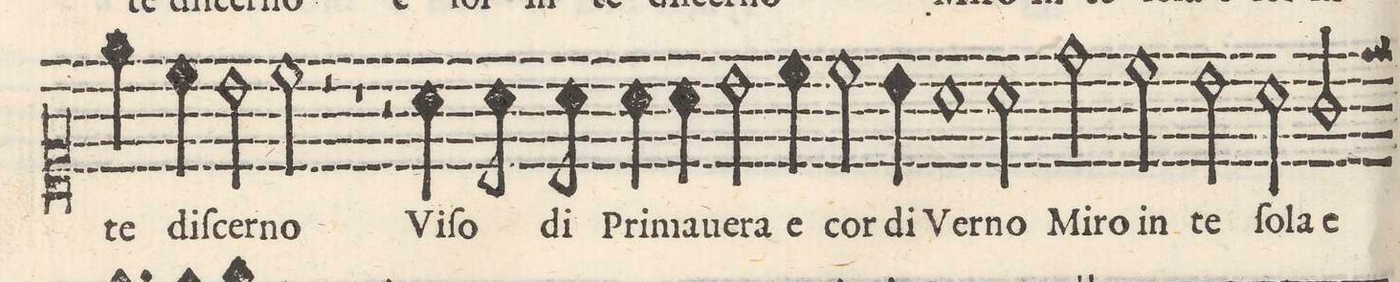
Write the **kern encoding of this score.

**kern	**text
*I"Canto	*
*clefC1	*
*k[]	*
*met(C)	*
*M2/1	*
4ee\	te
4cc\	diſ-
2b\	-cer-
=27-	=27-
2cc\	-no
2r	.
1r	.
=28-	=28-
2r	.
4a\	Vi-
8a\	-ſo
8a\	di
4a\	Pri-
4a\	-ma-
2b\	-ue-
=29-	=29-
4cc\	-ra e
2cc\	cor-
4b\	-di
1a	Ver-
=30-	=30-
2a\	-no
2dd\	Mi-
2cc\	-ro in
2b\	te
=31-	=31-
2a\	ſo-
2g/	-la e
*-	*-
